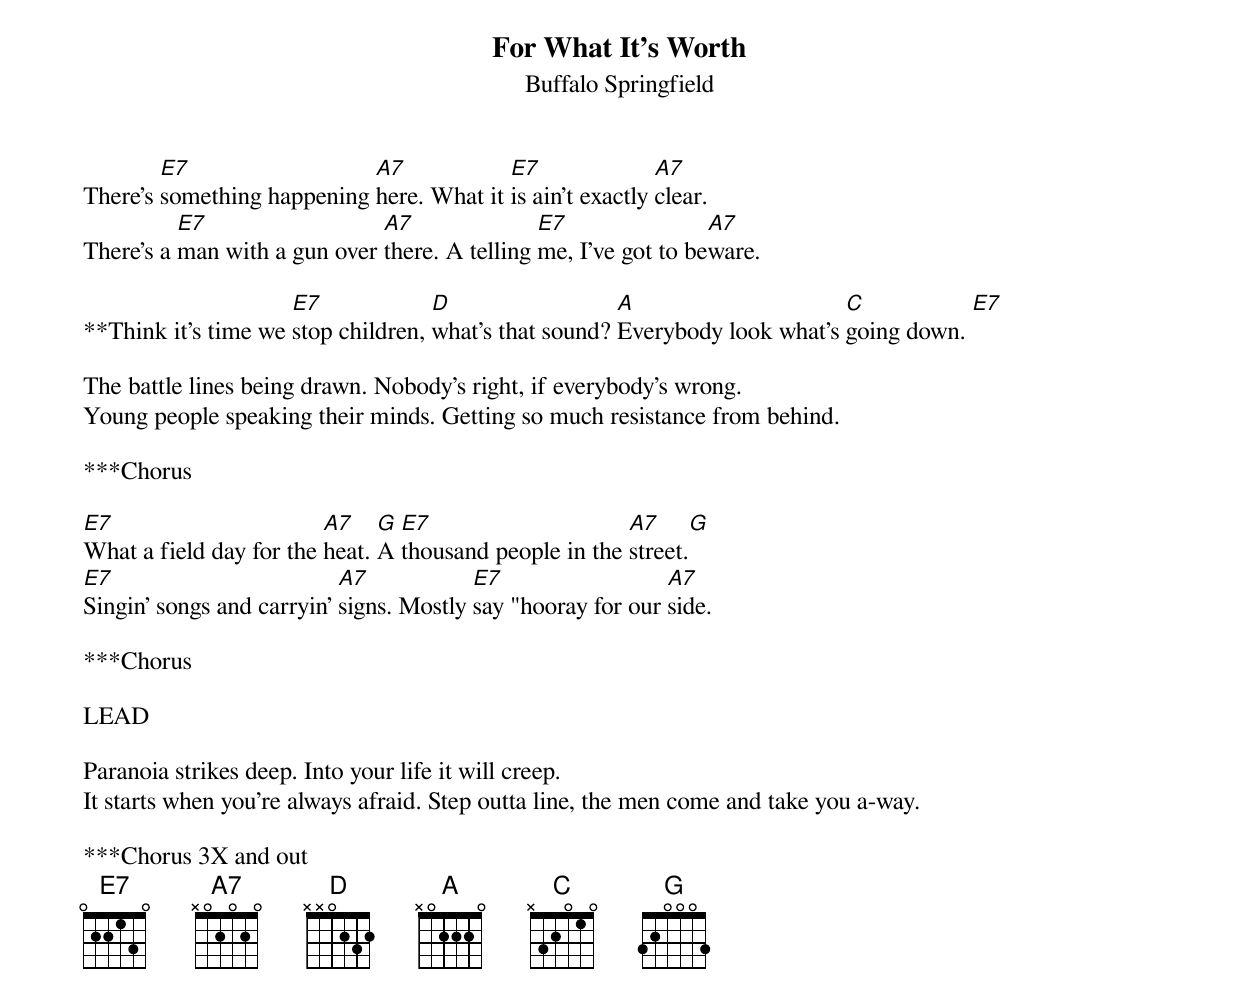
{title:For What It's Worth}
{subtitle:Buffalo Springfield}
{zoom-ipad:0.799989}

There's [E7]something happening [A7]here. What it [E7]is ain't exactly [A7]clear.
There's a [E7]man with a gun over [A7]there. A telling [E7]me, I've got to be[A7]ware.

**Think it's time we [E7]stop children, [D]what's that sound? [A]Everybody look what's [C]going down. [E7]

The battle lines being drawn. Nobody's right, if everybody's wrong.
Young people speaking their minds. Getting so much resistance from behind.

***Chorus

[E7]What a field day for the [A7]heat. [G]A [E7]thousand people in the [A7]street.[G]
[E7]Singin' songs and carryin' [A7]signs. Mostly [E7]say "hooray for our [A7]side.

***Chorus

LEAD

Paranoia strikes deep. Into your life it will creep.
It starts when you're always afraid. Step outta line, the men come and take you a-way.

***Chorus 3X and out
